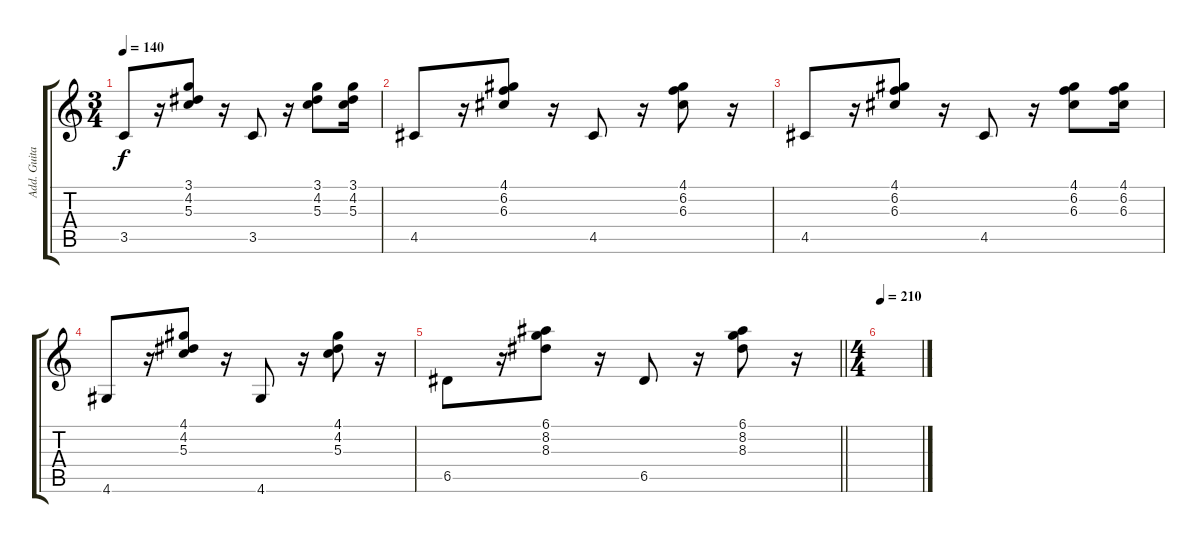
\track ("Add. Guitar 2" "Add. Guita") {instrument acousticguitarsteel}
\staff {score tabs}
\tuning (E4 B3 G3 D3 A2 E2) {hide}
\ts (3 4)
\tempo 140
\clef g2
\ks c
3.5.8{dy f} r.16 (3.1 4.2 5.3).8 r.16 3.5.8 r.16 (3.1 4.2 5.3).8 (3.1 4.2 5.3).16 |
4.5.8 r.16 (4.1 6.2 6.3).8 r.16 4.5.8 r.16 (4.1 6.2 6.3).8 r.16 |
4.5.8 r.16 (4.1 6.2 6.3).8 r.16 4.5.8 r.16 (4.1 6.2 6.3).8 (4.1 6.2 6.3).16 |
4.6.8 r.16 (4.1 4.2 5.3).8 r.16 4.6.8 r.16 (4.1 4.2 5.3).8 r.16 |
\barLineRight lightlight
6.5.8 r.16 (6.1 8.2 8.3).8 r.16 6.5.8 r.16 (6.1 8.2 8.3).8 r.16 |
\ts (4 4)
\tempo 210
